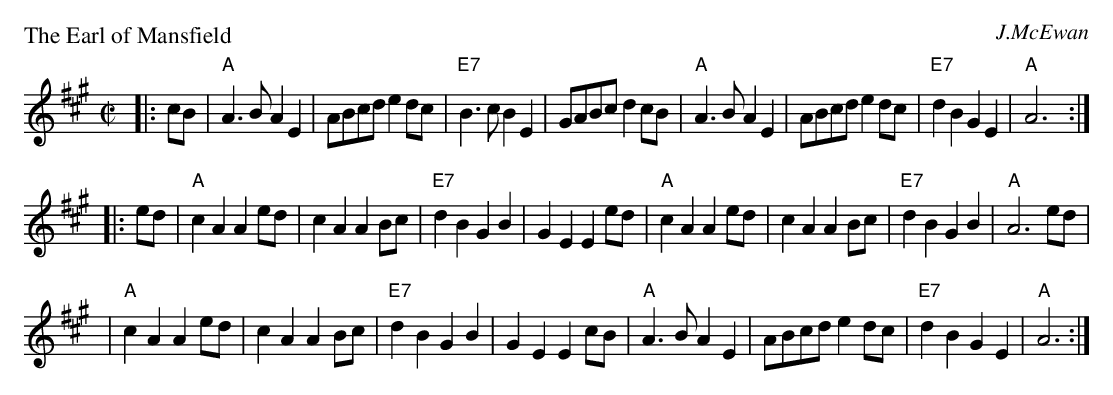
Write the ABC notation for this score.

X:1
P: The Earl of Mansfield
C: J.McEwan
M:C|
L:1/8
K: A
|: cB \
| "A"A3B A2E2 | ABcd e2dc | "E7"B3c B2E2 | GABc d2cB \
| "A"A3B A2E2 | ABcd e2dc | "E7"d2B2 G2E2 | "A"A6 :|
|: ed \
| "A"c2A2 A2ed | c2A2 A2Bc | "E7"d2B2 G2B2 | G2E2 E2ed \
| "A"c2A2 A2ed | c2A2 A2Bc | "E7"d2B2 G2B2 | "A"A6 ed |
| "A"c2A2 A2ed | c2A2 A2Bc | "E7"d2B2 G2B2 | G2E2 E2cB \
| "A"A3B A2E2 | ABcd e2dc | "E7"d2B2 G2E2 | "A"A6 :|
